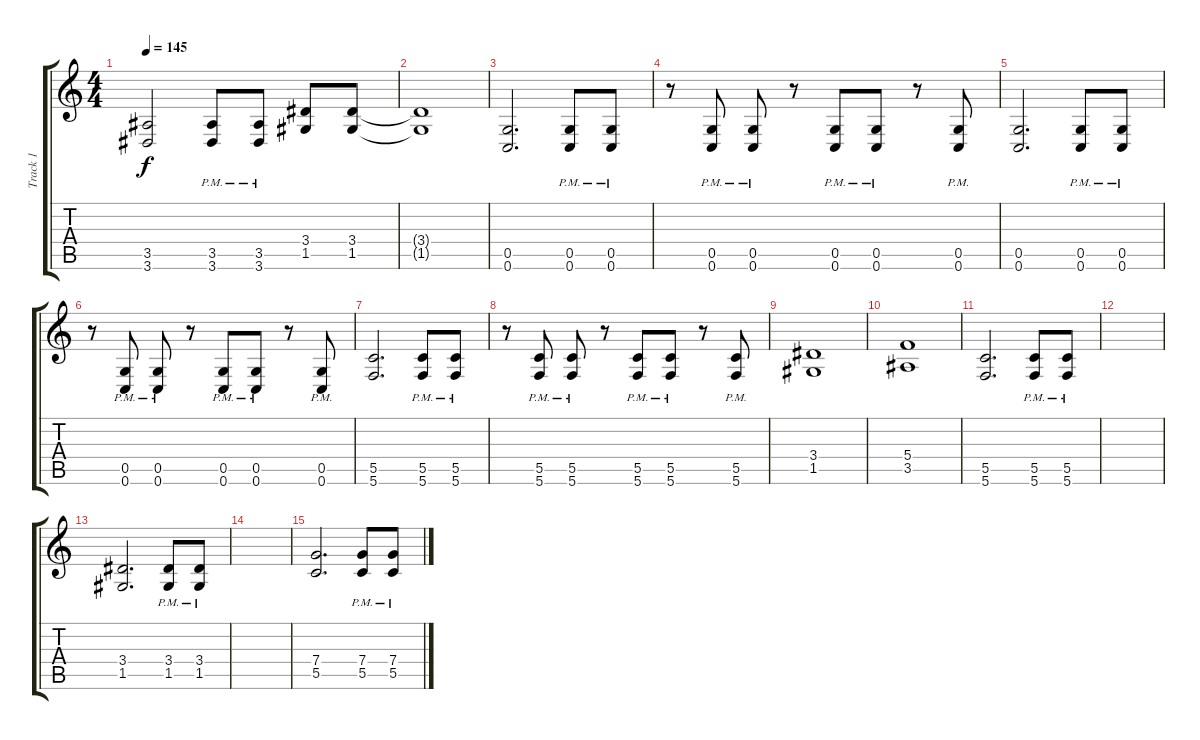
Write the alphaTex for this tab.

\track ("Track 1" "Track 1") {instrument distortionguitar}
\staff {score tabs}
\tuning (D4 A3 F3 C3 G2 C2) {hide}
\ts (4 4)
\tempo 145
\clef g2
\ks c
(3.5{t} 3.6{t}).2{dy f} (3.5{pm} 3.6{pm}).8 (3.5{pm} 3.6{pm}).8 (3.4 1.5).8 (3.4 1.5).8 |
(3.4{t} 1.5{t}).1 |
(0.5 0.6).2{d} (0.5{pm} 0.6{pm}).8 (0.5{pm} 0.6{pm}).8 |
r.8 (0.5{pm} 0.6{pm}).8 (0.5{pm} 0.6{pm}).8 r.8 (0.5{pm} 0.6{pm}).8 (0.5{pm} 0.6{pm}).8 r.8 (0.5{pm} 0.6{pm}).8 |
(0.5 0.6).2{d} (0.5{pm} 0.6{pm}).8 (0.5{pm} 0.6{pm}).8 |
r.8 (0.5{pm} 0.6{pm}).8 (0.5{pm} 0.6{pm}).8 r.8 (0.5{pm} 0.6{pm}).8 (0.5{pm} 0.6{pm}).8 r.8 (0.5{pm} 0.6{pm}).8 |
(5.5 5.6).2{d} (5.5{pm} 5.6{pm}).8 (5.5{pm} 5.6{pm}).8 |
r.8 (5.5{pm} 5.6{pm}).8 (5.5{pm} 5.6{pm}).8 r.8 (5.5{pm} 5.6{pm}).8 (5.5{pm} 5.6{pm}).8 r.8 (5.5{pm} 5.6{pm}).8 |
(3.4 1.5).1 |
(5.4 3.5).1 |
(5.5 5.6).2{d} (5.5{pm} 5.6{pm}).8 (5.5{pm} 5.6{pm}).8 |
|
(3.4 1.5).2{d} (3.4{pm} 1.5{pm}).8 (3.4{pm} 1.5{pm}).8 |
|
(7.4 5.5).2{d} (7.4{pm} 5.5{pm}).8 (7.4{pm} 5.5{pm}).8
